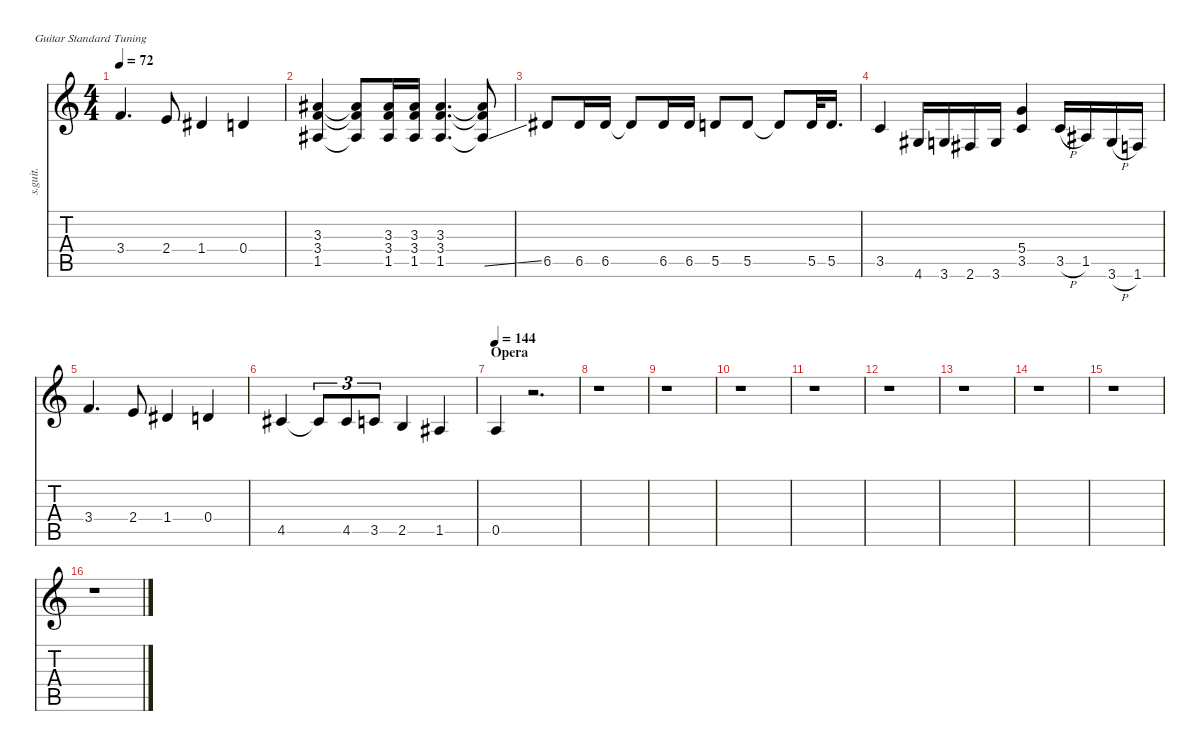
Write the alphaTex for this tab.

\defaultSystemsLayout 4
\hideDynamics
\bracketExtendMode nobrackets
\track ("Brian May | Guitar V" "s.guit.") {instrument distortionguitar}
\staff {score tabs}
\tuning (E4 B3 G3 D3 A2 E2)
\ts (4 4)
\tempo 72
\clef g2
\ks c
3.4.4{d lyrics (0 "") lyrics (1 "") lyrics (2 "") lyrics (3 "") lyrics (4 "") dy f} 2.4.8{lyrics (0 "") lyrics (1 "") lyrics (2 "") lyrics (3 "") lyrics (4 "")} 1.4{acc #}.4{lyrics (0 "") lyrics (1 "") lyrics (2 "") lyrics (3 "") lyrics (4 "")} 0.4.4{lyrics (0 "") lyrics (1 "") lyrics (2 "") lyrics (3 "") lyrics (4 "")} |
(3.3{acc #} 3.4 1.5{acc #}).4{lyrics (0 "") lyrics (1 "") lyrics (2 "") lyrics (3 "") lyrics (4 "")} (3.3{t acc #} 3.4{t} 1.5{t acc #}).8{lyrics (0 "") lyrics (1 "") lyrics (2 "") lyrics (3 "") lyrics (4 "")} (3.3{acc #} 3.4 1.5{acc #}).16{lyrics (0 "") lyrics (1 "") lyrics (2 "") lyrics (3 "") lyrics (4 "")} (3.3{acc #} 3.4 1.5{acc #}).16{lyrics (0 "") lyrics (1 "") lyrics (2 "") lyrics (3 "") lyrics (4 "")} (3.3{acc #} 3.4 1.5{acc #}).4{d lyrics (0 "") lyrics (1 "") lyrics (2 "") lyrics (3 "") lyrics (4 "")} (3.3{t acc #} 3.4{t} 1.5{ss t acc #}).8{lyrics (0 "") lyrics (1 "") lyrics (2 "") lyrics (3 "") lyrics (4 "")} |
6.5{acc #}.8{lyrics (0 "") lyrics (1 "") lyrics (2 "") lyrics (3 "") lyrics (4 "")} 6.5{acc #}.16{lyrics (0 "") lyrics (1 "") lyrics (2 "") lyrics (3 "") lyrics (4 "")} 6.5{acc #}.16{lyrics (0 "") lyrics (1 "") lyrics (2 "") lyrics (3 "") lyrics (4 "")} 6.5{t acc #}.8{lyrics (0 "") lyrics (1 "") lyrics (2 "") lyrics (3 "") lyrics (4 "")} 6.5{acc #}.16{lyrics (0 "") lyrics (1 "") lyrics (2 "") lyrics (3 "") lyrics (4 "")} 6.5{acc #}.16{lyrics (0 "") lyrics (1 "") lyrics (2 "") lyrics (3 "") lyrics (4 "")} 5.5.8{lyrics (0 "") lyrics (1 "") lyrics (2 "") lyrics (3 "") lyrics (4 "")} 5.5.8{lyrics (0 "") lyrics (1 "") lyrics (2 "") lyrics (3 "") lyrics (4 "")} 5.5{t}.8{lyrics (0 "") lyrics (1 "") lyrics (2 "") lyrics (3 "") lyrics (4 "")} 5.5.32{lyrics (0 "") lyrics (1 "") lyrics (2 "") lyrics (3 "") lyrics (4 "")} 5.5.16{d lyrics (0 "") lyrics (1 "") lyrics (2 "") lyrics (3 "") lyrics (4 "")} |
3.5.4{lyrics (0 "") lyrics (1 "") lyrics (2 "") lyrics (3 "") lyrics (4 "")} 4.6{acc #}.16{lyrics (0 "") lyrics (1 "") lyrics (2 "") lyrics (3 "") lyrics (4 "")} 3.6.16{lyrics (0 "") lyrics (1 "") lyrics (2 "") lyrics (3 "") lyrics (4 "")} 2.6{acc #}.16{lyrics (0 "") lyrics (1 "") lyrics (2 "") lyrics (3 "") lyrics (4 "")} 3.6.16{lyrics (0 "") lyrics (1 "") lyrics (2 "") lyrics (3 "") lyrics (4 "")} (5.4 3.5).4{lyrics (0 "") lyrics (1 "") lyrics (2 "") lyrics (3 "") lyrics (4 "")} 3.5{h}.16{lyrics (0 "") lyrics (1 "") lyrics (2 "") lyrics (3 "") lyrics (4 "")} 1.5{acc #}.16{lyrics (0 "") lyrics (1 "") lyrics (2 "") lyrics (3 "") lyrics (4 "")} 3.6{h}.16{lyrics (0 "") lyrics (1 "") lyrics (2 "") lyrics (3 "") lyrics (4 "")} 1.6.16{lyrics (0 "") lyrics (1 "") lyrics (2 "") lyrics (3 "") lyrics (4 "")} |
3.4.4{d lyrics (0 "") lyrics (1 "") lyrics (2 "") lyrics (3 "") lyrics (4 "")} 2.4.8{lyrics (0 "") lyrics (1 "") lyrics (2 "") lyrics (3 "") lyrics (4 "")} 1.4{acc #}.4{lyrics (0 "") lyrics (1 "") lyrics (2 "") lyrics (3 "") lyrics (4 "")} 0.4.4{lyrics (0 "") lyrics (1 "") lyrics (2 "") lyrics (3 "") lyrics (4 "")} |
4.5{acc #}.4{lyrics (0 "") lyrics (1 "") lyrics (2 "") lyrics (3 "") lyrics (4 "")} 4.5{t acc #}.8{tu (3 2) lyrics (0 "") lyrics (1 "") lyrics (2 "") lyrics (3 "") lyrics (4 "")} 4.5{acc #}.8{tu (3 2) lyrics (0 "") lyrics (1 "") lyrics (2 "") lyrics (3 "") lyrics (4 "")} 3.5.8{tu (3 2) lyrics (0 "") lyrics (1 "") lyrics (2 "") lyrics (3 "") lyrics (4 "")} 2.5.4{lyrics (0 "") lyrics (1 "") lyrics (2 "") lyrics (3 "") lyrics (4 "")} 1.5{acc #}.4{lyrics (0 "") lyrics (1 "") lyrics (2 "") lyrics (3 "") lyrics (4 "")} |
\section ("" "Opera")
\tempo 144
0.5.4{lyrics (0 "") lyrics (1 "") lyrics (2 "") lyrics (3 "") lyrics (4 "")} r.2{d} |
r.1 |
r.1 |
r.1 |
r.1 |
r.1 |
r.1 |
r.1 |
r.1 |
r.1
